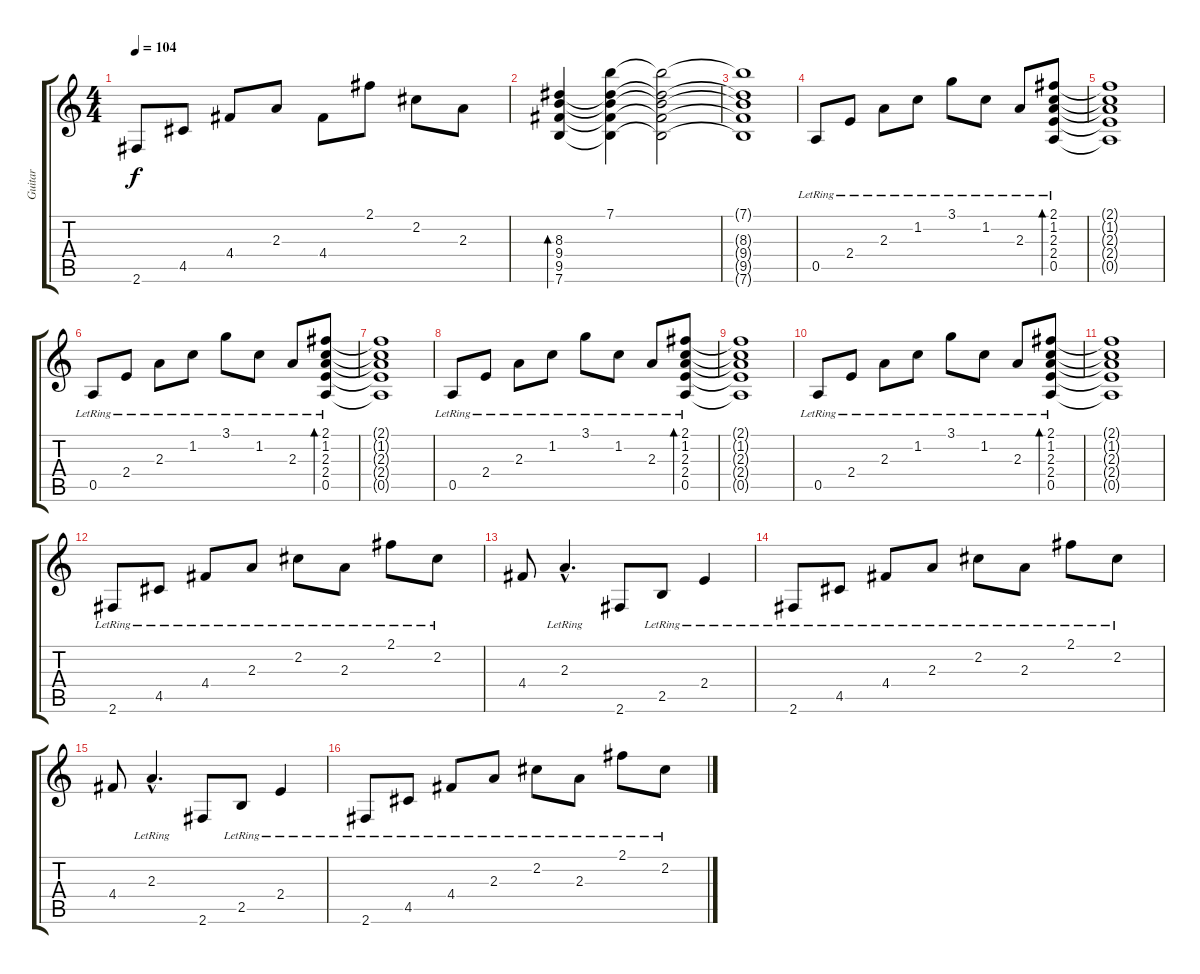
\track ("Guitar" "Guitar") {instrument electricguitarclean}
\staff {score tabs}
\tuning (E4 B3 G3 D3 A2 E2) {hide}
\ts (4 4)
\tempo 104
\clef g2
\ks c
2.6.8{dy f} 4.5.8 4.4.8 2.3.8 4.4.8 2.1.8 2.2.8 2.3.8 |
(8.3 9.4 9.5 7.6).4{bd 120} (7.1 8.3{t} 9.4{t} 9.5{t} 7.6{t}).4 (7.1{t} 8.3{t} 9.4{t} 9.5{t} 7.6{t}).2 |
(7.1{t} 8.3{t} 9.4{t} 9.5{t} 7.6{t}).1 |
0.5{lr}.8 2.4{lr}.8 2.3{lr}.8 1.2{lr}.8 3.1{lr}.8 1.2{lr}.8 2.3{lr}.8 (2.1{lr} 1.2{lr} 2.3{lr} 2.4{lr} 0.5{lr}).8{bd 60} |
(2.1{t} 1.2{t} 2.3{t} 2.4{t} 0.5{t}).1 |
0.5{lr}.8 2.4{lr}.8 2.3{lr}.8 1.2{lr}.8 3.1{lr}.8 1.2{lr}.8 2.3{lr}.8 (2.1{lr} 1.2{lr} 2.3{lr} 2.4{lr} 0.5{lr}).8{bd 60} |
(2.1{t} 1.2{t} 2.3{t} 2.4{t} 0.5{t}).1 |
0.5{lr}.8 2.4{lr}.8 2.3{lr}.8 1.2{lr}.8 3.1{lr}.8 1.2{lr}.8 2.3{lr}.8 (2.1{lr} 1.2{lr} 2.3{lr} 2.4{lr} 0.5{lr}).8{bd 60} |
(2.1{t} 1.2{t} 2.3{t} 2.4{t} 0.5{t}).1 |
0.5{lr}.8 2.4{lr}.8 2.3{lr}.8 1.2{lr}.8 3.1{lr}.8 1.2{lr}.8 2.3{lr}.8 (2.1{lr} 1.2{lr} 2.3{lr} 2.4{lr} 0.5{lr}).8{bd 60} |
(2.1{t} 1.2{t} 2.3{t} 2.4{t} 0.5{t}).1 |
2.6{lr}.8 4.5{lr}.8 4.4{lr}.8 2.3{lr}.8 2.2{lr}.8 2.3{lr}.8 2.1{lr}.8 2.2{lr}.8 |
4.4.8 2.3{hac lr}.4{d} 2.6.8 2.5{lr}.8 2.4{lr}.4 |
2.6{lr}.8 4.5{lr}.8 4.4{lr}.8 2.3{lr}.8 2.2{lr}.8 2.3{lr}.8 2.1{lr}.8 2.2{lr}.8 |
4.4.8 2.3{hac lr}.4{d} 2.6.8 2.5{lr}.8 2.4{lr}.4 |
2.6{lr}.8 4.5{lr}.8 4.4{lr}.8 2.3{lr}.8 2.2{lr}.8 2.3{lr}.8 2.1{lr}.8 2.2{lr}.8
